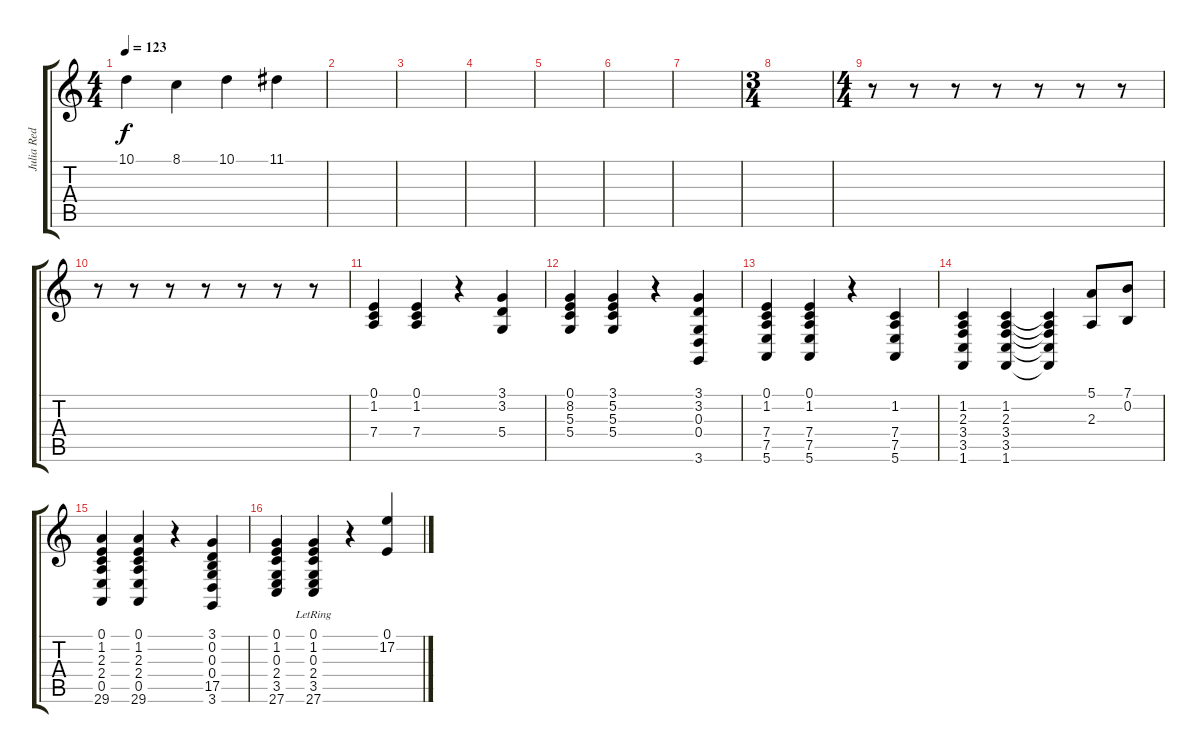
\track ("Julia Red" "Julia Red") {instrument synthstrings2}
\staff {score tabs}
\tuning (E4 B3 G3 D3 A2 E2) {hide}
\ts (4 4)
\tempo 123
\clef g2
\ks c
10.1{t}.4{dy f} 8.1.4 10.1.4 11.1.4 |
|
|
|
|
|
|
\ts (3 4)
|
\ts (4 4)
r.8 r.8 r.8 r.8 r.8 r.8 r.8 |
r.8 r.8 r.8 r.8 r.8 r.8 r.8 |
(0.1 1.2 7.4).4 (0.1 1.2 7.4).4 r.4 (3.1 3.2 5.4).4 |
(0.1 8.2 5.3 5.4).4 (3.1 5.2 5.3 5.4).4 r.4 (3.1 3.2 0.3 0.4 3.6).4 |
(0.1 1.2 7.4 7.5 5.6).4 (0.1 1.2 7.4 7.5 5.6).4 r.4 (1.2 7.4 7.5 5.6).4 |
(1.2 2.3 3.4 3.5 1.6).4 (1.2 2.3 3.4 3.5 1.6).4 (1.2{t} 2.3{t} 3.4{t} 3.5{t} 1.6{t}).4 (5.1 2.3).8 (7.1 0.2).8 |
(0.1 1.2 2.3 2.4 0.5 29.6).4 (0.1 1.2 2.3 2.4 0.5 29.6).4 r.4 (3.1 0.2 0.3 0.4 17.5 3.6).4 |
(0.1 1.2 0.3 2.4 3.5 27.6).4 (0.1{lr} 1.2{lr} 0.3{lr} 2.4{lr} 3.5{lr} 27.6{lr}).4 r.4 (0.1 17.2).4
